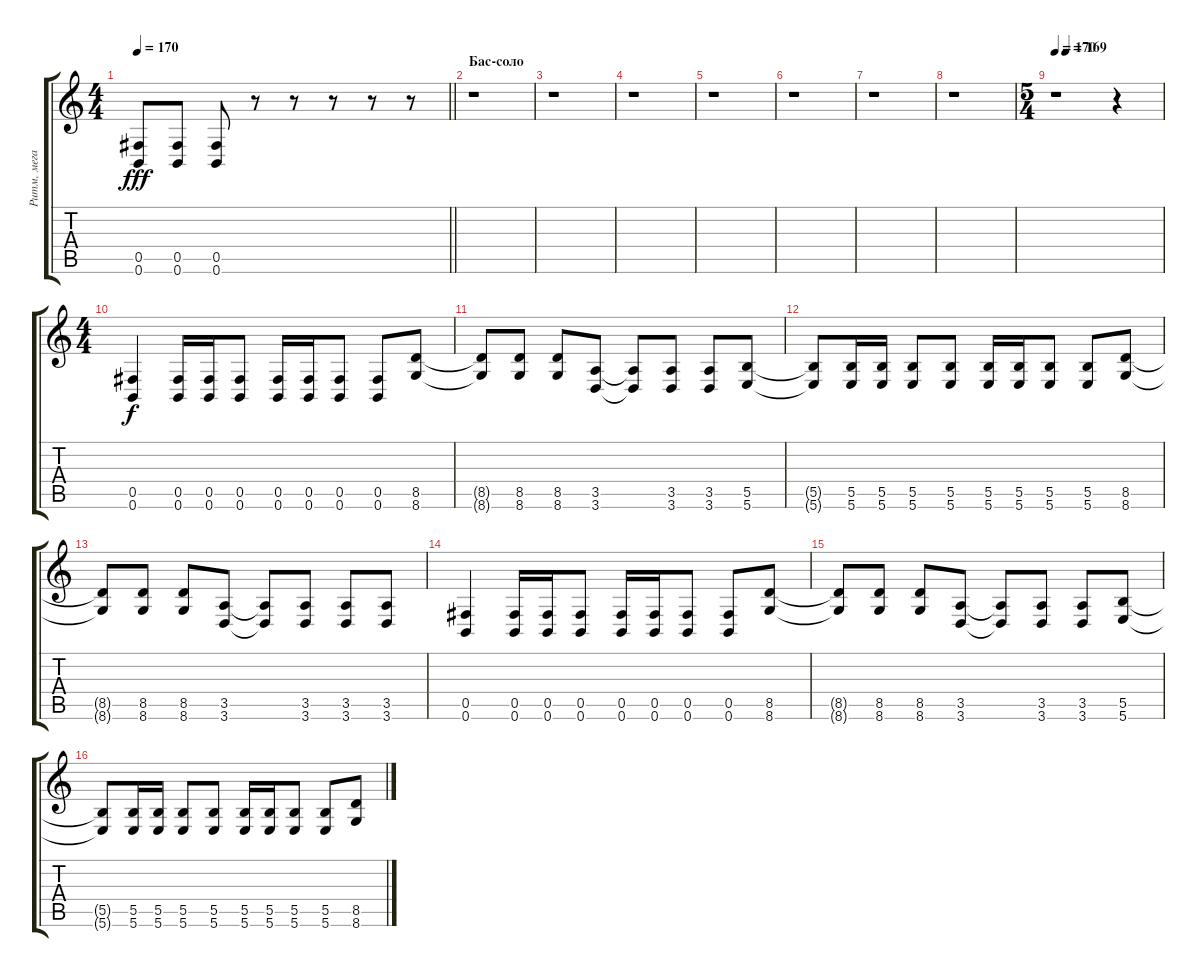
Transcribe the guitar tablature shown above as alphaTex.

\track ("Ритм, мега оригинальный))" "Ритм, мега") {instrument distortionguitar}
\staff {score tabs}
\tuning (Db4 Ab3 E3 B2 Gb2 B1) {hide}
\ts (4 4)
\tempo 170
\clef g2
\barLineRight lightlight
\ks c
(0.5 0.6).8{dy fff} (0.5 0.6).8 (0.5 0.6).8 r.8 r.8 r.8 r.8 r.8 |
\section ("" "Бас-соло")
r.1 |
r.1 |
r.1 |
r.1 |
r.1 |
r.1 |
r.1 |
\ts (5 4)
\tempo 170
\tempo (169 0.1)
r.1 r.4 |
\ts (4 4)
(0.5 0.6).4{dy f} (0.5 0.6).16 (0.5 0.6).16 (0.5 0.6).8 (0.5 0.6).16 (0.5 0.6).16 (0.5 0.6).8 (0.5 0.6).8 (8.5 8.6).8 |
(8.5{t} 8.6{t}).8 (8.5 8.6).8 (8.5 8.6).8 (3.5 3.6).8 (3.5{t} 3.6{t}).8 (3.5 3.6).8 (3.5 3.6).8 (5.5 5.6).8 |
(5.5{t} 5.6{t}).8 (5.5 5.6).16 (5.5 5.6).16 (5.5 5.6).8 (5.5 5.6).8 (5.5 5.6).16 (5.5 5.6).16 (5.5 5.6).8 (5.5 5.6).8 (8.5 8.6).8 |
(8.5{t} 8.6{t}).8 (8.5 8.6).8 (8.5 8.6).8 (3.5 3.6).8 (3.5{t} 3.6{t}).8 (3.5 3.6).8 (3.5 3.6).8 (3.5 3.6).8 |
(0.5 0.6).4 (0.5 0.6).16 (0.5 0.6).16 (0.5 0.6).8 (0.5 0.6).16 (0.5 0.6).16 (0.5 0.6).8 (0.5 0.6).8 (8.5 8.6).8 |
(8.5{t} 8.6{t}).8 (8.5 8.6).8 (8.5 8.6).8 (3.5 3.6).8 (3.5{t} 3.6{t}).8 (3.5 3.6).8 (3.5 3.6).8 (5.5 5.6).8 |
(5.5{t} 5.6{t}).8 (5.5 5.6).16 (5.5 5.6).16 (5.5 5.6).8 (5.5 5.6).8 (5.5 5.6).16 (5.5 5.6).16 (5.5 5.6).8 (5.5 5.6).8 (8.5 8.6).8
